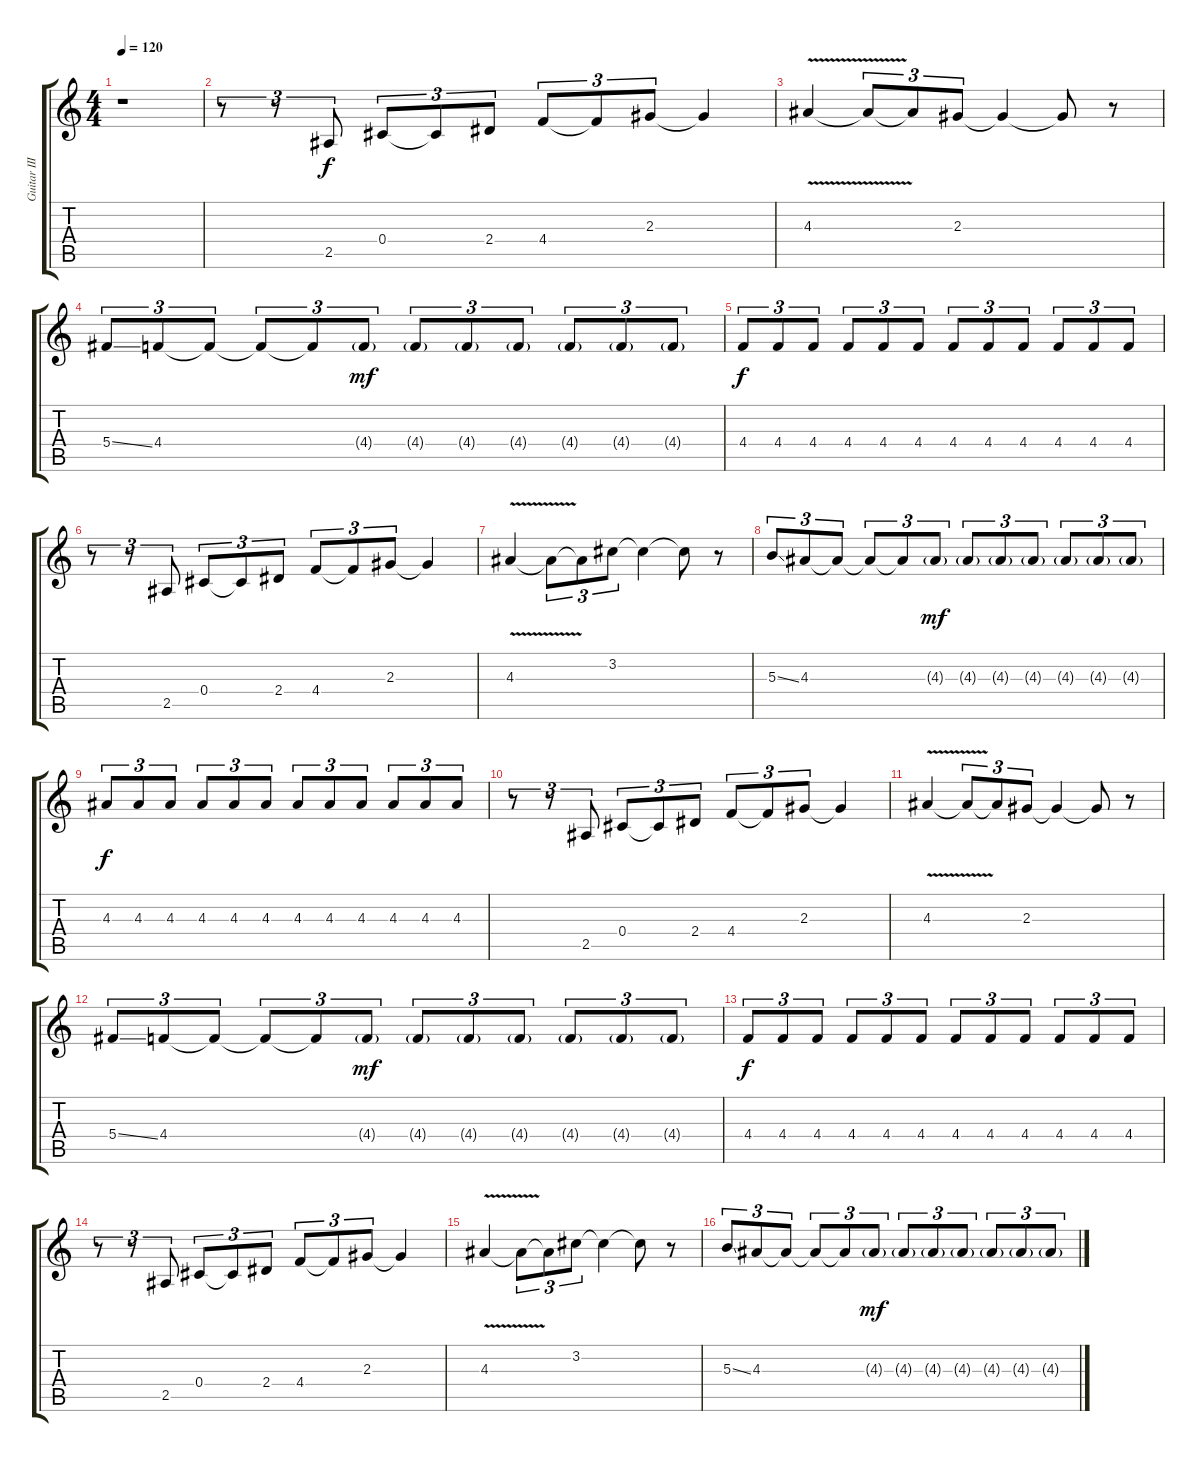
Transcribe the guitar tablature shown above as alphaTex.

\track ("Guitar III" "Guitar III") {instrument acousticguitarsteel}
\staff {score tabs}
\tuning (Eb4 Bb3 Gb3 Db3 Ab2 Eb2) {hide}
\ts (4 4)
\tempo 120
\clef g2
\ks c
r.1{dy f} |
r.8{tu (3 2) volume 16} r.8{tu (3 2)} 2.5.8{tu (3 2)} 0.4.8{tu (3 2)} 0.4{t}.8{tu (3 2)} 2.4.8{tu (3 2)} 4.4.8{tu (3 2)} 4.4{t}.8{tu (3 2)} 2.3.8{tu (3 2)} 2.3{t}.4 |
4.3{v}.4 4.3{t}.8{tu (3 2)} 4.3{t}.8{tu (3 2)} 2.3.8{tu (3 2)} 2.3{t}.4 2.3{t}.8 r.8 |
5.4{ss}.8{tu (3 2)} 4.4.8{tu (3 2)} 4.4{t}.8{tu (3 2)} 4.4{t}.8{tu (3 2)} 4.4{t}.8{tu (3 2)} 4.4{g}.8{tu (3 2) dy mf} 4.4{g}.8{tu (3 2)} 4.4{g}.8{tu (3 2)} 4.4{g}.8{tu (3 2)} 4.4{g}.8{tu (3 2)} 4.4{g}.8{tu (3 2)} 4.4{g}.8{tu (3 2)} |
4.4.8{tu (3 2) dy f} 4.4.8{tu (3 2)} 4.4.8{tu (3 2)} 4.4.8{tu (3 2)} 4.4.8{tu (3 2)} 4.4.8{tu (3 2)} 4.4.8{tu (3 2)} 4.4.8{tu (3 2)} 4.4.8{tu (3 2)} 4.4.8{tu (3 2)} 4.4.8{tu (3 2)} 4.4.8{tu (3 2)} |
r.8{tu (3 2)} r.8{tu (3 2)} 2.5.8{tu (3 2)} 0.4.8{tu (3 2)} 0.4{t}.8{tu (3 2)} 2.4.8{tu (3 2)} 4.4.8{tu (3 2)} 4.4{t}.8{tu (3 2)} 2.3.8{tu (3 2)} 2.3{t}.4 |
4.3{v}.4 4.3{t}.8{tu (3 2)} 4.3{t}.8{tu (3 2)} 3.2.8{tu (3 2)} 3.2{t}.4 3.2{t}.8 r.8 |
5.3{ss}.8{tu (3 2)} 4.3.8{tu (3 2)} 4.3{t}.8{tu (3 2)} 4.3{t}.8{tu (3 2)} 4.3{t}.8{tu (3 2)} 4.3{g}.8{tu (3 2) dy mf} 4.3{g}.8{tu (3 2)} 4.3{g}.8{tu (3 2)} 4.3{g}.8{tu (3 2)} 4.3{g}.8{tu (3 2)} 4.3{g}.8{tu (3 2)} 4.3{g}.8{tu (3 2)} |
4.3.8{tu (3 2) dy f} 4.3.8{tu (3 2)} 4.3.8{tu (3 2)} 4.3.8{tu (3 2)} 4.3.8{tu (3 2)} 4.3.8{tu (3 2)} 4.3.8{tu (3 2)} 4.3.8{tu (3 2)} 4.3.8{tu (3 2)} 4.3.8{tu (3 2)} 4.3.8{tu (3 2)} 4.3.8{tu (3 2)} |
r.8{tu (3 2)} r.8{tu (3 2)} 2.5.8{tu (3 2)} 0.4.8{tu (3 2)} 0.4{t}.8{tu (3 2)} 2.4.8{tu (3 2)} 4.4.8{tu (3 2)} 4.4{t}.8{tu (3 2)} 2.3.8{tu (3 2)} 2.3{t}.4 |
4.3{v}.4 4.3{t}.8{tu (3 2)} 4.3{t}.8{tu (3 2)} 2.3.8{tu (3 2)} 2.3{t}.4 2.3{t}.8 r.8 |
5.4{ss}.8{tu (3 2)} 4.4.8{tu (3 2)} 4.4{t}.8{tu (3 2)} 4.4{t}.8{tu (3 2)} 4.4{t}.8{tu (3 2)} 4.4{g}.8{tu (3 2) dy mf} 4.4{g}.8{tu (3 2)} 4.4{g}.8{tu (3 2)} 4.4{g}.8{tu (3 2)} 4.4{g}.8{tu (3 2)} 4.4{g}.8{tu (3 2)} 4.4{g}.8{tu (3 2)} |
4.4.8{tu (3 2) dy f} 4.4.8{tu (3 2)} 4.4.8{tu (3 2)} 4.4.8{tu (3 2)} 4.4.8{tu (3 2)} 4.4.8{tu (3 2)} 4.4.8{tu (3 2)} 4.4.8{tu (3 2)} 4.4.8{tu (3 2)} 4.4.8{tu (3 2)} 4.4.8{tu (3 2)} 4.4.8{tu (3 2)} |
r.8{tu (3 2)} r.8{tu (3 2)} 2.5.8{tu (3 2)} 0.4.8{tu (3 2)} 0.4{t}.8{tu (3 2)} 2.4.8{tu (3 2)} 4.4.8{tu (3 2)} 4.4{t}.8{tu (3 2)} 2.3.8{tu (3 2)} 2.3{t}.4 |
4.3{v}.4 4.3{t}.8{tu (3 2)} 4.3{t}.8{tu (3 2)} 3.2.8{tu (3 2)} 3.2{t}.4 3.2{t}.8 r.8 |
5.3{ss}.8{tu (3 2)} 4.3.8{tu (3 2)} 4.3{t}.8{tu (3 2)} 4.3{t}.8{tu (3 2)} 4.3{t}.8{tu (3 2)} 4.3{g}.8{tu (3 2) dy mf} 4.3{g}.8{tu (3 2)} 4.3{g}.8{tu (3 2)} 4.3{g}.8{tu (3 2)} 4.3{g}.8{tu (3 2)} 4.3{g}.8{tu (3 2)} 4.3{g}.8{tu (3 2)}
